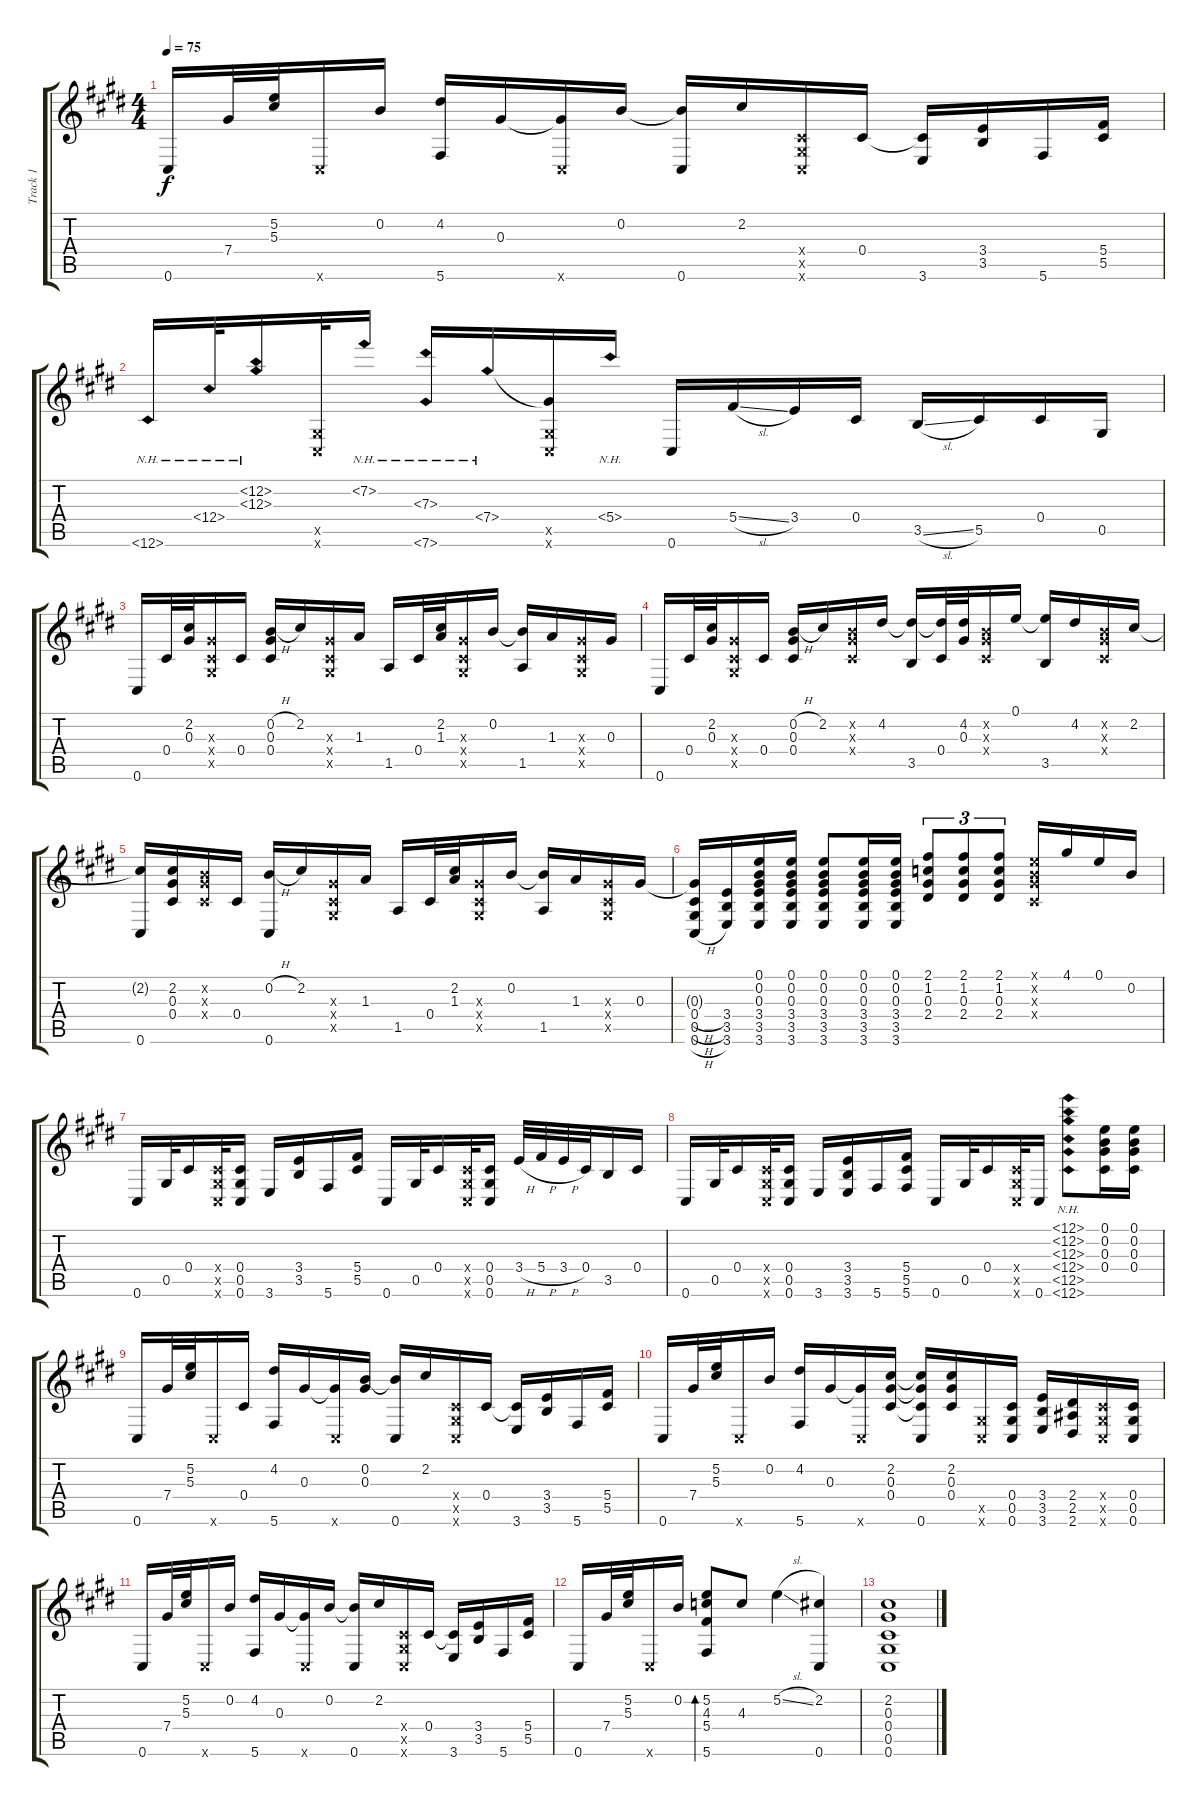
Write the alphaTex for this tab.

\track ("Track 1" "Track 1") {instrument acousticguitarsteel}
\staff {score tabs}
\tuning (E4 B3 Ab3 Db3 Ab2 Db2) {hide}
\ts (4 4)
\tempo 75
\clef g2
\ks c#minor
0.6.16{dy f} 7.4.32 (5.2 5.3).32 0.6{x}.16 0.2.16 (4.2 5.6).16 0.3.16 (0.3{t} 0.6{x}).16 0.2.16 (0.2{t} 0.6).16 2.2.16 (0.4{x} 0.5{x} 0.6{x}).16 0.4.16 (0.4{t} 3.6).16 (3.4 3.5).16 5.6.16 (5.4 5.5).16 |
12.6{nh}.16 12.4{nh}.32 (12.2{nh} 12.3{nh}).16 (0.5{x} 0.6{x}).32 7.2{nh}.16 (7.3{nh} 7.6{nh}).16 7.4{nh}.16 (7.4{t} 0.5{x} 0.6{x}).16 5.4{nh}.16 0.6.16 5.4{sl}.16 3.4.16 0.4.16 3.5{sl}.16 5.5.16 0.4.16 0.5.16 |
0.6.16 0.4.32 (2.2 0.3).32 (0.3{x} 0.4{x} 0.5{x}).16 0.4.16 (0.2{h} 0.3 0.4).16 2.2.16 (0.3{x} 0.4{x} 0.5{x}).16 1.3.16 1.5.16 0.4.32 (2.2 1.3).32 (0.3{x} 0.4{x} 0.5{x}).16 0.2.16 (0.2{t} 1.5).16 1.3.16 (0.3{x} 0.4{x} 0.5{x}).16 0.3.16 |
0.6.16 0.4.32 (2.2 0.3).32 (0.3{x} 0.4{x} 0.5{x}).16 0.4.16 (0.2{h} 0.3 0.4).16 2.2.16 (0.2{x} 0.3{x} 0.4{x}).16 4.2.16 (4.2{t} 3.5).16 (4.2{t} 0.4).32 (4.2 0.3).32 (0.2{x} 0.3{x} 0.4{x}).16 0.1.16 (0.1{t} 3.5).16 4.2.16 (0.2{x} 0.3{x} 0.4{x}).16 2.2.16 |
(2.2{t} 0.6).16 (2.2 0.3 0.4).16 (0.2{x} 0.3{x} 0.4{x}).16 0.4.16 (0.2{h} 0.6).16 2.2.16 (0.3{x} 0.4{x} 0.5{x}).16 1.3.16 1.5.16 0.4.32 (2.2 1.3).32 (0.3{x} 0.4{x} 0.5{x}).16 0.2.16 (0.2{t} 1.5).16 1.3.16 (0.3{x} 0.4{x} 0.5{x}).16 0.3.16 |
(0.3{t} 0.4{h} 0.5{h} 0.6{h}).16 (3.4 3.5 3.6).16 (0.1 0.2 0.3 3.4 3.5 3.6).16 (0.1 0.2 0.3 3.4 3.5 3.6).16 (0.1 0.2 0.3 3.4 3.5 3.6).8 (0.1 0.2 0.3 3.4 3.5 3.6).16 (0.1 0.2 0.3 3.4 3.5 3.6).16 (2.1 1.2 0.3 2.4).8{tu (3 2)} (2.1 1.2 0.3 2.4).8{tu (3 2)} (2.1 1.2 0.3 2.4).8{tu (3 2)} (0.1{x} 0.2{x} 0.3{x} 0.4{x}).16 4.1.16 0.1.16 0.2.16 |
0.6.16 0.5.32 0.4.16 (0.4{x} 0.5{x} 0.6{x}).32 (0.4 0.5 0.6).16 3.6.16 (3.4 3.5).16 5.6.16 (5.4 5.5).16 0.6.16 0.5.32 0.4.16 (0.4{x} 0.5{x} 0.6{x}).32 (0.4 0.5 0.6).16 3.4{h}.32 5.4{h}.32 3.4{h}.32 0.4.32 3.5.16 0.4.16 |
0.6.16 0.5.32 0.4.16 (0.4{x} 0.5{x} 0.6{x}).32 (0.4 0.5 0.6).16 3.6.16 (3.4 3.5 3.6).16 5.6.16 (5.4 5.5 5.6).16 0.6.16 0.5.32 0.4.16 (0.4{x} 0.5{x} 0.6{x}).32 0.6.16 (12.1{nh} 12.2{nh} 12.3{nh} 12.4{nh} 12.5{nh} 12.6{nh}).8 (0.1 0.2 0.3 0.4).16 (0.1 0.2 0.3 0.4).16 |
0.6.16 7.4.32 (5.2 5.3).32 0.6{x}.16 0.4.16 (4.2 5.6).16 0.3.16 (0.3{t} 0.6{x}).16 (0.2 0.3).16 (0.2{t} 0.6).16 2.2.16 (0.4{x} 0.5{x} 0.6{x}).16 0.4.16 (0.4{t} 3.6).16 (3.4 3.5).16 5.6.16 (5.4 5.5).16 |
0.6.16 7.4.32 (5.2 5.3).32 0.6{x}.16 0.2.16 (4.2 5.6).16 0.3.16 (0.3{t} 0.6{x}).16 (2.2 0.3 0.4).16 (2.2{t} 0.3{t} 0.4{t} 0.6).16 (2.2 0.3 0.4).16 (0.5{x} 0.6{x}).16 (0.4 0.5 0.6).16 (3.4 3.5 3.6).16 (2.4 2.5 2.6).16 (0.4{x} 0.5{x} 0.6{x}).16 (0.4 0.5 0.6).16 |
0.6.16 7.4.32 (5.2 5.3).32 0.6{x}.16 0.2.16 (4.2 5.6).16 0.3.16 (0.3{t} 0.6{x}).16 0.2.16 (0.2{t} 0.6).16 2.2.16 (0.4{x} 0.5{x} 0.6{x}).16 0.4.16 (0.4{t} 3.6).16 (3.4 3.5).16 5.6.16 (5.4 5.5).16 |
0.6.16 7.4.32 (5.2 5.3).32 0.6{x}.16 0.2.16 (5.2 4.3 5.4 5.6).8{bd 60} 4.3.8 5.2{sl}.4 (2.2 0.6).4 |
(2.2 0.3 0.4 0.5 0.6).1
